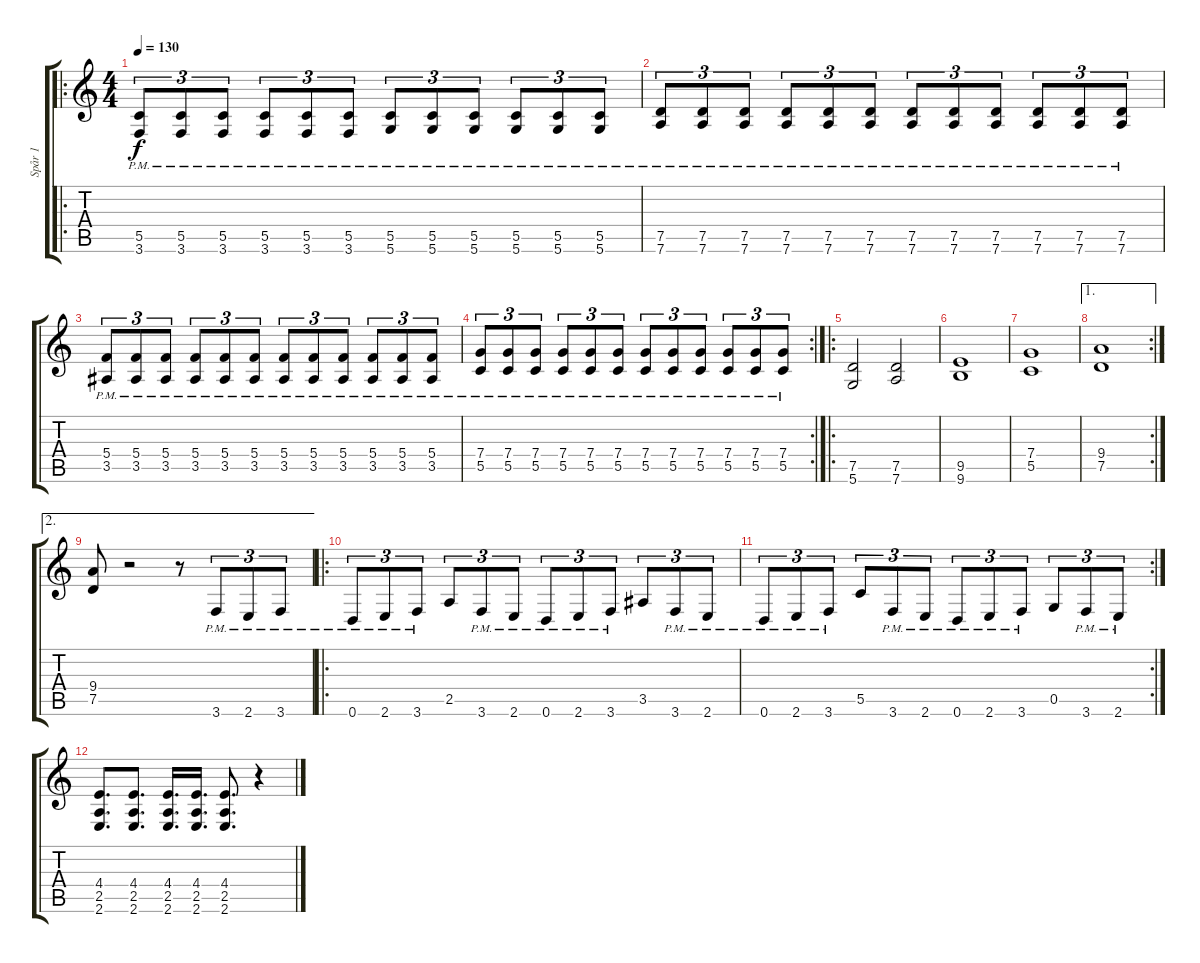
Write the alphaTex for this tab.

\track ("Spår 1" "Spår 1") {instrument distortionguitar}
\staff {score tabs}
\tuning (D4 A3 F3 C3 G2 D2) {hide}
\ro
\ts (4 4)
\tempo 130
\clef g2
\ks c
(5.5{pm} 3.6{pm}).8{tu (3 2) dy f} (5.5{pm} 3.6{pm}).8{tu (3 2)} (5.5{pm} 3.6{pm}).8{tu (3 2)} (5.5{pm} 3.6{pm}).8{tu (3 2)} (5.5{pm} 3.6{pm}).8{tu (3 2)} (5.5{pm} 3.6{pm}).8{tu (3 2)} (5.5{pm} 5.6{pm}).8{tu (3 2)} (5.5{pm} 5.6{pm}).8{tu (3 2)} (5.5{pm} 5.6{pm}).8{tu (3 2)} (5.5{pm} 5.6{pm}).8{tu (3 2)} (5.5{pm} 5.6{pm}).8{tu (3 2)} (5.5{pm} 5.6{pm}).8{tu (3 2)} |
(7.5{pm} 7.6{pm}).8{tu (3 2)} (7.5{pm} 7.6{pm}).8{tu (3 2)} (7.5{pm} 7.6{pm}).8{tu (3 2)} (7.5{pm} 7.6{pm}).8{tu (3 2)} (7.5{pm} 7.6{pm}).8{tu (3 2)} (7.5{pm} 7.6{pm}).8{tu (3 2)} (7.5{pm} 7.6{pm}).8{tu (3 2)} (7.5{pm} 7.6{pm}).8{tu (3 2)} (7.5{pm} 7.6{pm}).8{tu (3 2)} (7.5{pm} 7.6{pm}).8{tu (3 2)} (7.5{pm} 7.6{pm}).8{tu (3 2)} (7.5{pm} 7.6{pm}).8{tu (3 2)} |
(5.4{pm} 3.5{pm}).8{tu (3 2)} (5.4{pm} 3.5{pm}).8{tu (3 2)} (5.4{pm} 3.5{pm}).8{tu (3 2)} (5.4{pm} 3.5{pm}).8{tu (3 2)} (5.4{pm} 3.5{pm}).8{tu (3 2)} (5.4{pm} 3.5{pm}).8{tu (3 2)} (5.4{pm} 3.5{pm}).8{tu (3 2)} (5.4{pm} 3.5{pm}).8{tu (3 2)} (5.4{pm} 3.5{pm}).8{tu (3 2)} (5.4{pm} 3.5{pm}).8{tu (3 2)} (5.4{pm} 3.5{pm}).8{tu (3 2)} (5.4{pm} 3.5{pm}).8{tu (3 2)} |
\rc 2
(7.4{pm} 5.5{pm}).8{tu (3 2)} (7.4{pm} 5.5{pm}).8{tu (3 2)} (7.4{pm} 5.5{pm}).8{tu (3 2)} (7.4{pm} 5.5{pm}).8{tu (3 2)} (7.4{pm} 5.5{pm}).8{tu (3 2)} (7.4{pm} 5.5{pm}).8{tu (3 2)} (7.4{pm} 5.5{pm}).8{tu (3 2)} (7.4{pm} 5.5{pm}).8{tu (3 2)} (7.4{pm} 5.5{pm}).8{tu (3 2)} (7.4{pm} 5.5{pm}).8{tu (3 2)} (7.4{pm} 5.5{pm}).8{tu (3 2)} (7.4{pm} 5.5{pm}).8{tu (3 2)} |
\ro
(7.5 5.6).2 (7.5 7.6).2 |
(9.5 9.6).1 |
(7.4 5.5).1 |
\ae 1
\rc 2
(9.4 7.5).1 |
\ae 2
(9.4 7.5).8 r.2 r.8 3.6{pm}.8{tu (3 2)} 2.6{pm}.8{tu (3 2)} 3.6{pm}.8{tu (3 2)} |
\ro
0.6{pm}.8{tu (3 2)} 2.6{pm}.8{tu (3 2)} 3.6{pm}.8{tu (3 2)} 2.5.8{tu (3 2)} 3.6{pm}.8{tu (3 2)} 2.6{pm}.8{tu (3 2)} 0.6{pm}.8{tu (3 2)} 2.6{pm}.8{tu (3 2)} 3.6{pm}.8{tu (3 2)} 3.5.8{tu (3 2)} 3.6{pm}.8{tu (3 2)} 2.6{pm}.8{tu (3 2)} |
\rc 2
0.6{pm}.8{tu (3 2)} 2.6{pm}.8{tu (3 2)} 3.6{pm}.8{tu (3 2)} 5.5.8{tu (3 2)} 3.6{pm}.8{tu (3 2)} 2.6{pm}.8{tu (3 2)} 0.6{pm}.8{tu (3 2)} 2.6{pm}.8{tu (3 2)} 3.6{pm}.8{tu (3 2)} 0.5.8{tu (3 2)} 3.6{pm}.8{tu (3 2)} 2.6{pm}.8{tu (3 2)} |
(4.4 2.5 2.6).8{d} (4.4 2.5 2.6).8{d} (4.4 2.5 2.6).16{d} (4.4 2.5 2.6).16{d} (4.4 2.5 2.6).8{d} r.4
